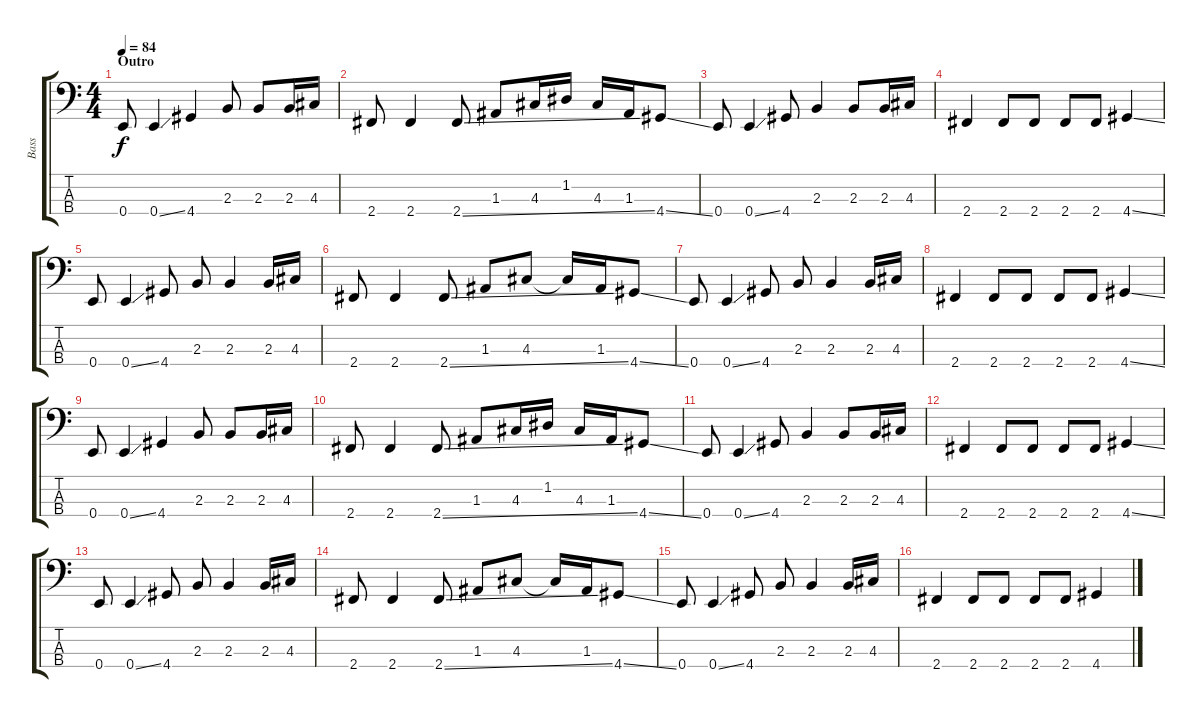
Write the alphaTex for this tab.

\track ("Bass" "Bass") {instrument electricbasspick}
\staff {score tabs}
\tuning (G2 D2 A1 E1) {hide}
\ts (4 4)
\section ("" "Outro")
\tempo 84
\clef f4
\ks c
0.4.8{dy f} 0.4{ss}.4 4.4.4 2.3.8 2.3.8 2.3.16 4.3.16 |
2.4.8 2.4.4 2.4{ss}.8 1.3.8 4.3.16 1.2.16 4.3.16 1.3.16 4.4{ss}.8 |
0.4.8 0.4{ss}.4 4.4.8 2.3.4 2.3.8 2.3.16 4.3.16 |
2.4.4 2.4.8 2.4.8 2.4.8 2.4.8 4.4{ss}.4 |
0.4.8 0.4{ss}.4 4.4.8 2.3.8 2.3.4 2.3.16 4.3.16 |
2.4.8 2.4.4 2.4{ss}.8 1.3.8 4.3.8 4.3{t}.16 1.3.16 4.4{ss}.8 |
0.4.8 0.4{ss}.4 4.4.8 2.3.8 2.3.4 2.3.16 4.3.16 |
2.4.4 2.4.8 2.4.8 2.4.8 2.4.8 4.4{ss}.4 |
0.4.8 0.4{ss}.4 4.4.4 2.3.8 2.3.8 2.3.16 4.3.16 |
2.4.8 2.4.4 2.4{ss}.8 1.3.8 4.3.16 1.2.16 4.3.16 1.3.16 4.4{ss}.8 |
0.4.8 0.4{ss}.4 4.4.8 2.3.4 2.3.8 2.3.16 4.3.16 |
2.4.4 2.4.8 2.4.8 2.4.8 2.4.8 4.4{ss}.4 |
0.4.8 0.4{ss}.4 4.4.8 2.3.8 2.3.4 2.3.16 4.3.16 |
2.4.8 2.4.4 2.4{ss}.8 1.3.8 4.3.8 4.3{t}.16 1.3.16 4.4{ss}.8 |
0.4.8 0.4{ss}.4 4.4.8 2.3.8 2.3.4 2.3.16 4.3.16 |
2.4.4 2.4.8 2.4.8 2.4.8 2.4.8 4.4{ss}.4
